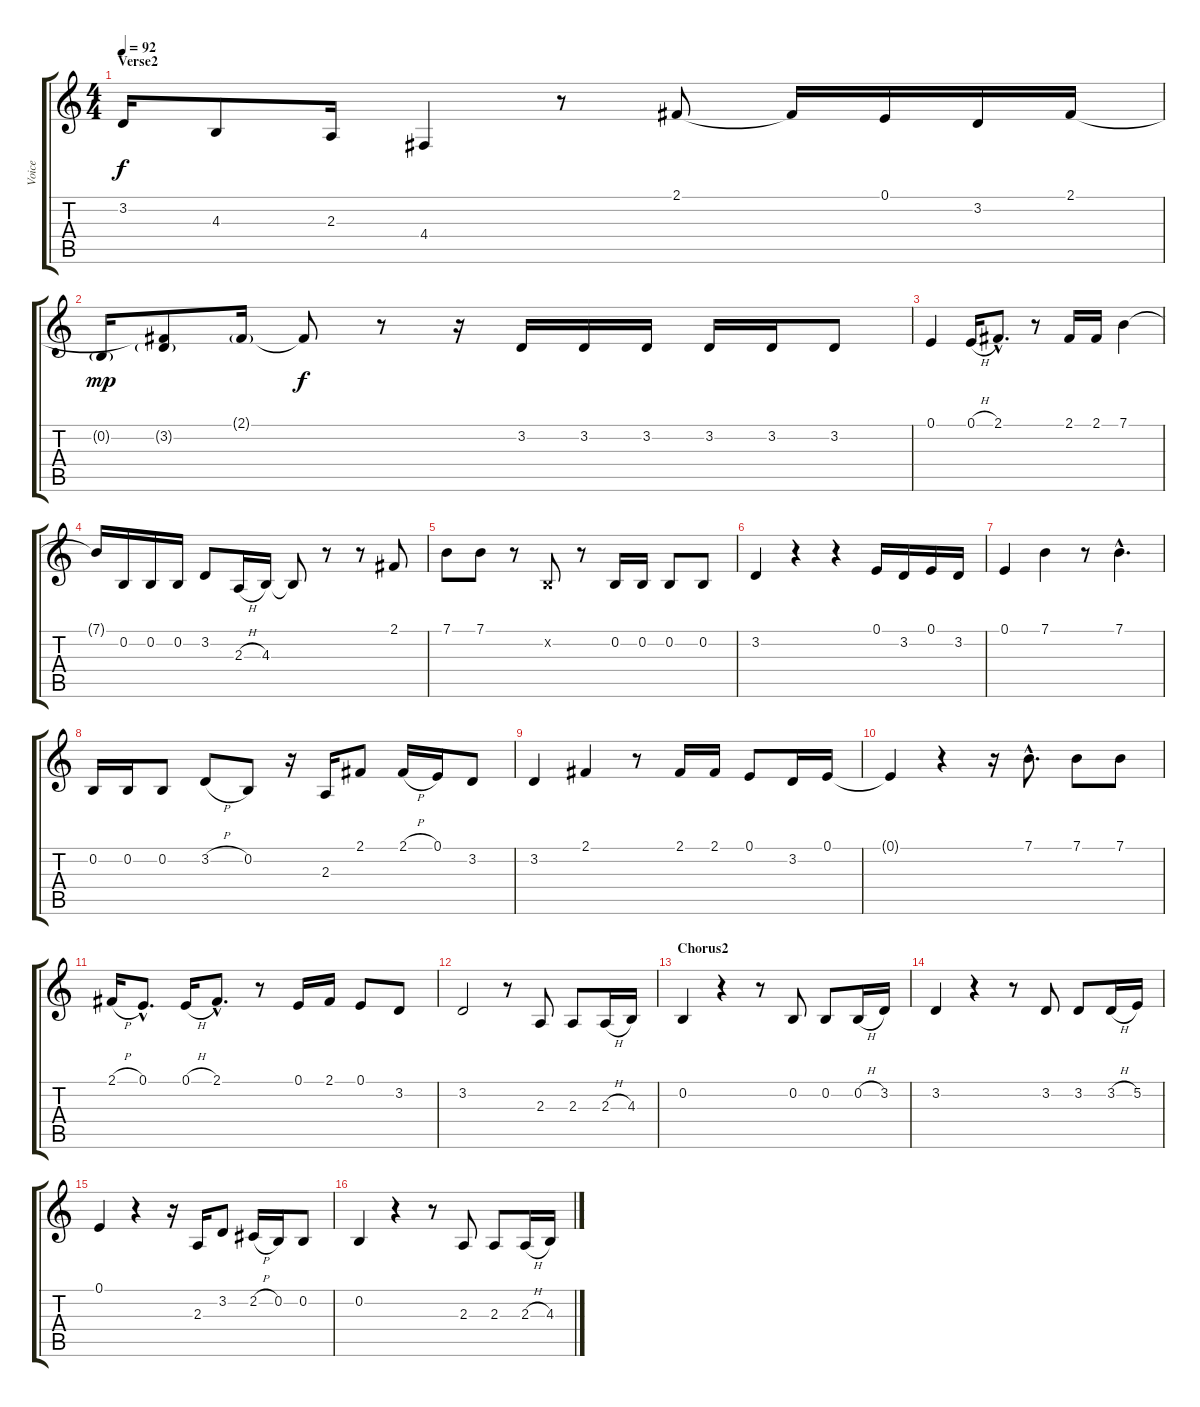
\track ("Voice" "Voice") {instrument accordion}
\staff {score tabs}
\tuning (E4 B3 G3 D3 A2 E2) {hide}
\ts (4 4)
\section ("" "Verse2")
\tempo 92
\clef g2
\ks c
3.2{t}.16{dy f} 4.3.8 2.3.16 4.4.4 r.8 2.1.8 2.1{t}.16 0.1.16 3.2.16 2.1.16 |
0.2{g}.16{dy mp} (2.1{t} 3.2{g}).8 2.1{g}.16 2.1{t}.8{dy f} r.8 r.16 3.2.16 3.2.16 3.2.16 3.2.16 3.2.16 3.2.8 |
0.1.4 0.1{h}.16 2.1{hac}.8{d} r.8 2.1.16 2.1.16 7.1.4 |
7.1{t}.16 0.2.16 0.2.16 0.2.16 3.2.8 2.3{h}.16 4.3.16 4.3{t}.8 r.8 r.8 2.1.8 |
7.1.8 7.1.8 r.8 0.2{x}.8 r.8 0.2.16 0.2.16 0.2.8 0.2.8 |
3.2.4 r.4 r.4 0.1.16 3.2.16 0.1.16 3.2.16 |
0.1.4 7.1.4 r.8 7.1{hac}.4{d} |
0.2.16 0.2.16 0.2.8 3.2{h}.8 0.2.8 r.16 2.3.16 2.1.8 2.1{h}.16 0.1.16 3.2.8 |
3.2.4 2.1.4 r.8 2.1.16 2.1.16 0.1.8 3.2.16 0.1.16 |
0.1{t}.4 r.4 r.16 7.1{hac}.8{d} 7.1.8 7.1.8 |
2.1{h}.16 0.1{hac}.8{d} 0.1{h}.16 2.1{hac}.8{d} r.8 0.1.16 2.1.16 0.1.8 3.2.8 |
3.2.2 r.8 2.3.8 2.3.8 2.3{h}.16 4.3.16 |
\section ("" "Chorus2")
0.2.4 r.4 r.8 0.2.8 0.2.8 0.2{h}.16 3.2.16 |
3.2.4 r.4 r.8 3.2.8 3.2.8 3.2{h}.16 5.2.16 |
0.1.4 r.4 r.16 2.3.16 3.2.8 2.2{h}.16 0.2.16 0.2.8 |
0.2.4 r.4 r.8 2.3.8 2.3.8 2.3{h}.16 4.3.16
